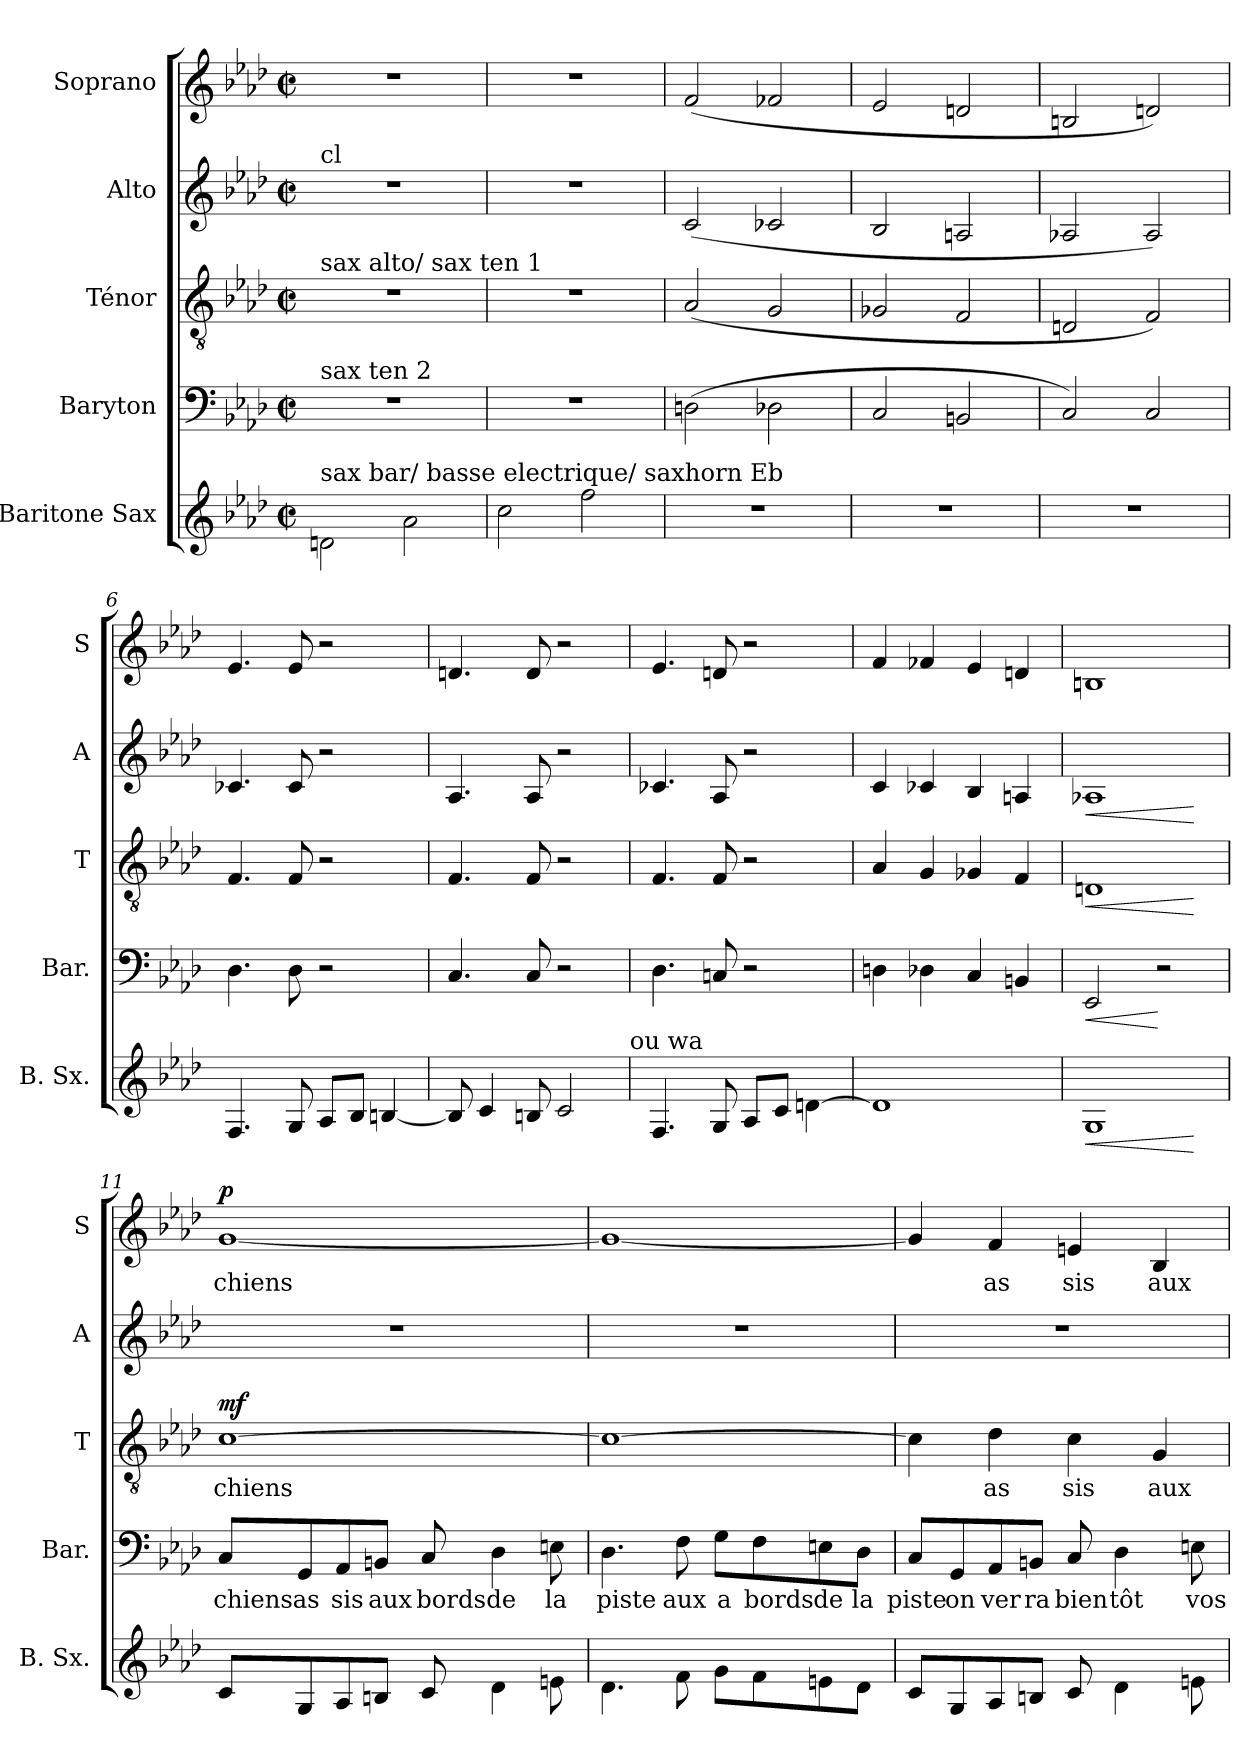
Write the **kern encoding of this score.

**kern	**dynam	**kern	**text	**dynam	**kern	**text	**dynam	**kern	**dynam	**kern	**text	**dynam
*part5	*part5	*part4	*part4	*part4	*part3	*part3	*part3	*part2	*part2	*part1	*part1	*part1
*staff5	*staff5	*staff4	*staff4	*staff4	*staff3	*staff3	*staff3	*staff2	*staff2	*staff1	*staff1	*staff1
*I"Baritone Sax	*	*I"Baryton	*	*	*I"Ténor	*	*	*I"Alto	*	*I"Soprano	*	*
*I'B. Sx.	*	*I'Bar.	*	*	*I'T	*	*	*I'A	*	*I'S	*	*
*clefG2	*	*clefF4	*	*	*clefGv2	*	*	*clefG2	*	*clefG2	*	*
*ITrd12c21	*	*	*	*	*	*	*	*	*	*	*	*
*k[b-e-a-d-]	*	*k[b-e-a-d-]	*	*	*k[b-e-a-d-]	*	*	*k[b-e-a-d-]	*	*k[b-e-a-d-]	*	*
*A-:	*	*A-:	*	*	*A-:	*	*	*A-:	*	*A-:	*	*
*M2/2	*	*M2/2	*	*	*M2/2	*	*	*M2/2	*	*M2/2	*	*
*met(c|)	*	*met(c|)	*	*	*met(c|)	*	*	*met(c|)	*	*met(c|)	*	*
=1	=1	=1	=1	=1	=1	=1	=1	=1	=1	=1	=1	=1
!	!	!	!	!	!	!	!	!LO:TX:a:t=cl	!	!	!	!
!	!	!	!	!	!LO:TX:a:t=sax alto/ sax ten 1	!	!	!	!	!	!	!
!	!	!LO:TX:a:t=sax ten 2	!	!	!	!	!	!	!	!	!	!
!LO:TX:a:t=sax bar/ basse electrique/ saxhorn Eb	!	!	!	!	!	!	!	!	!	!	!	!
2Dn\	.	1r	.	.	1r	.	.	1r	.	1r	.	.
2A-\	.	.	.	.	.	.	.	.	.	.	.	.
=2	=2	=2	=2	=2	=2	=2	=2	=2	=2	=2	=2	=2
2c\	.	1r	.	.	1r	.	.	1r	.	1r	.	.
2f\	.	.	.	.	.	.	.	.	.	.	.	.
=3	=3	=3	=3	=3	=3	=3	=3	=3	=3	=3	=3	=3
1r	.	(>2Dn\	.	.	(<2A-/	.	.	(<2c/	.	(<2f/	.	.
.	.	2D-X\	.	.	2G/	.	.	2c-X/	.	2f-X/	.	.
=4	=4	=4	=4	=4	=4	=4	=4	=4	=4	=4	=4	=4
1r	.	2C/	.	.	2G-X/	.	.	2B-/	.	2e-/	.	.
.	.	2BBn/	.	.	2F/	.	.	2An/	.	2dn/	.	.
=5	=5	=5	=5	=5	=5	=5	=5	=5	=5	=5	=5	=5
1r	.	2C/)	.	.	2Dn/	.	.	2A-X/	.	2Bn/	.	.
.	.	2C/	.	.	2F/)	.	.	2A-/)	.	2dn/)	.	.
!!LO:LB:g=z
=6	=6	=6	=6	=6	=6	=6	=6	=6	=6	=6	=6	=6
4.FF/	.	4.D-\	.	.	4.F/	.	.	4.c-X/	.	4.e-/	.	.
8GG/	.	8D-\	.	.	8F/	.	.	8c-/	.	8e-/	.	.
8AA-/L	.	2r	.	.	2r	.	.	2r	.	2r	.	.
8BB-/J	.	.	.	.	.	.	.	.	.	.	.	.
[4BBn/	.	.	.	.	.	.	.	.	.	.	.	.
=7	=7	=7	=7	=7	=7	=7	=7	=7	=7	=7	=7	=7
8BB/]	.	4.C/	.	.	4.F/	.	.	4.A-/	.	4.dn/	.	.
4C/	.	.	.	.	.	.	.	.	.	.	.	.
8BBn/	.	8C/	.	.	8F/	.	.	8A-/	.	8d/	.	.
2C/	.	2r	.	.	2r	.	.	2r	.	2r	.	.
!LO:TX:a:t=ou   wa	!	!	!	!	!	!	!	!	!	!	!	!
=8	=8	=8	=8	=8	=8	=8	=8	=8	=8	=8	=8	=8
4.FF/	.	4.D-\	.	.	4.F/	.	.	4.c-X/	.	4.e-/	.	.
8GG/	.	8Cni/	.	.	8F/	.	.	8A-/	.	8dn/	.	.
8AA-/L	.	2r	.	.	2r	.	.	2r	.	2r	.	.
8C/J	.	.	.	.	.	.	.	.	.	.	.	.
[4Dn\	.	.	.	.	.	.	.	.	.	.	.	.
=9	=9	=9	=9	=9	=9	=9	=9	=9	=9	=9	=9	=9
1D]	.	4Dn\	.	.	4A-/	.	.	4c/	.	4f/	.	.
.	.	4D-X\	.	.	4G/	.	.	4c-X/	.	4f-X/	.	.
.	.	4C/	.	.	4G-X/	.	.	4B-/	.	4e-/	.	.
.	.	4BBn/	.	.	4F/	.	.	4An/	.	4dn/	.	.
=10	=10	=10	=10	=10	=10	=10	=10	=10	=10	=10	=10	=10
!	!LO:HP:b	!	!	!	!	!	!	!	!	!	!	!
!	!LO:HP:n=1:b	!	!	!LO:HP:b	!	!	!LO:HP:b	!	!LO:HP:b	!	!	!
1GG	< <	2EE-/	.	<	1Dn	.	<	1A-X	<	1Bn	.	.
.	.	2r	.	[	.	.	.	.	.	.	.	.
.	[	.	.	.	.	.	[	.	[	.	.	.
!!LO:PB:g=z
=11	=11	=11	=11	=11	=11	=11	=11	=11	=11	=11	=11	=11
!	!	!	!LO:LY:b	!	!	!LO:LY:b	!LO:DY:a	!	!	!	!LO:LY:b	!LO:DY:a
8C/L	.	8C/L	chiens	.	[1c	chiens	mf	1r	.	[1g	chiens	p
!	!	!	!LO:LY:b	!	!	!	!	!	!	!	!	!
8GG/	[	8GG/	as	.	.	.	.	.	.	.	.	.
!	!	!	!LO:LY:b	!	!	!	!	!	!	!	!	!
8AA-/	.	8AA-/	sis	.	.	.	.	.	.	.	.	.
!	!	!	!LO:LY:b	!	!	!	!	!	!	!	!	!
8BBn/J	.	8BBn/J	aux	.	.	.	.	.	.	.	.	.
!	!	!	!LO:LY:b	!	!	!	!	!	!	!	!	!
8C/	.	8C/	bords	.	.	.	.	.	.	.	.	.
!	!	!	!LO:LY:b	!	!	!	!	!	!	!	!	!
4D-\	.	4D-\	de	.	.	.	.	.	.	.	.	.
!	!	!	!LO:LY:b	!	!	!	!	!	!	!	!	!
8En\	.	8En\	la	.	.	.	.	.	.	.	.	.
=12	=12	=12	=12	=12	=12	=12	=12	=12	=12	=12	=12	=12
!	!	!	!LO:LY:b	!	!	!	!	!	!	!	!	!
4.D-\	.	4.D-\	piste	.	1c_	.	.	1r	.	1g_	.	.
!	!	!	!LO:LY:b	!	!	!	!	!	!	!	!	!
8F\	.	8F\	aux	.	.	.	.	.	.	.	.	.
!	!	!	!LO:LY:b	!	!	!	!	!	!	!	!	!
8G\L	.	8G\L	a	.	.	.	.	.	.	.	.	.
!	!	!	!LO:LY:b	!	!	!	!	!	!	!	!	!
8F\	.	8F\	bords	.	.	.	.	.	.	.	.	.
!	!	!	!LO:LY:b	!	!	!	!	!	!	!	!	!
8En\	.	8En\	de	.	.	.	.	.	.	.	.	.
!	!	!	!LO:LY:b	!	!	!	!	!	!	!	!	!
8D-\J	.	8D-\J	la	.	.	.	.	.	.	.	.	.
=13	=13	=13	=13	=13	=13	=13	=13	=13	=13	=13	=13	=13
!	!	!	!LO:LY:b	!	!	!	!	!	!	!	!	!
8C/L	.	8C/L	piste	.	4c\]	.	.	1r	.	4g/]	.	.
!	!	!	!LO:LY:b	!	!	!	!	!	!	!	!	!
8GG/	.	8GG/	on	.	.	.	.	.	.	.	.	.
!	!	!	!LO:LY:b	!	!	!LO:LY:b	!	!	!	!	!LO:LY:b	!
8AA-/	.	8AA-/	ver	.	4d-\	as	.	.	.	4f/	as	.
!	!	!	!LO:LY:b	!	!	!	!	!	!	!	!	!
8BBn/J	.	8BBn/J	ra	.	.	.	.	.	.	.	.	.
!	!	!	!LO:LY:b	!	!	!LO:LY:b	!	!	!	!	!LO:LY:b	!
8C/	.	8C/	bien	.	4c\	sis	.	.	.	4en/	sis	.
!	!	!	!LO:LY:b	!	!	!	!	!	!	!	!	!
4D-\	.	4D-\	tôt	.	.	.	.	.	.	.	.	.
!	!	!	!	!	!	!LO:LY:b	!	!	!	!	!LO:LY:b	!
.	.	.	.	.	4G/	aux	.	.	.	4B-/	aux	.
!	!	!	!LO:LY:b	!	!	!	!	!	!	!	!	!
8En\	.	8En\	vos	.	.	.	.	.	.	.	.	.
=	=	=	=	=	=	=	=	=	=	=	=	=
*-	*-	*-	*-	*-	*-	*-	*-	*-	*-	*-	*-	*-
